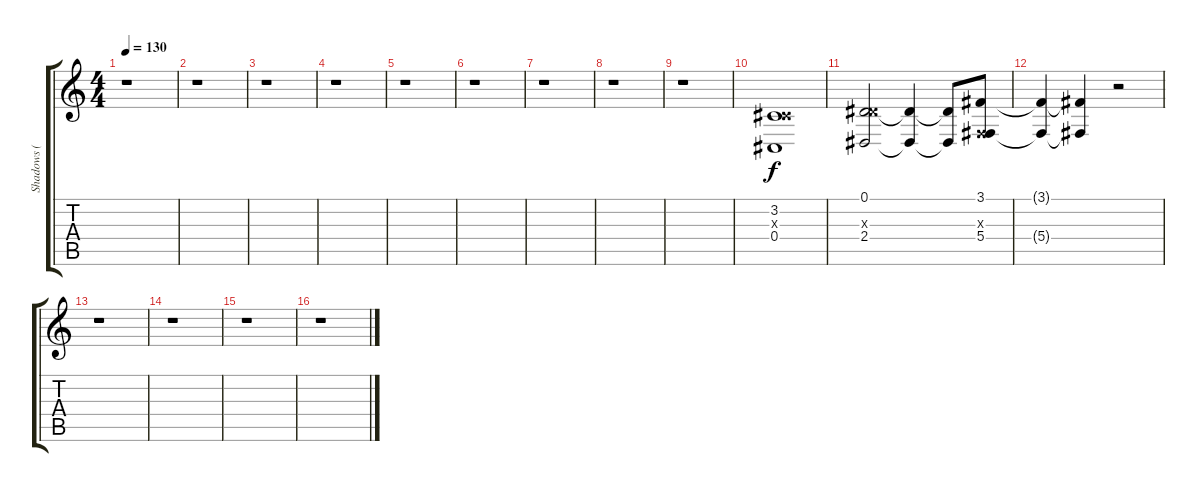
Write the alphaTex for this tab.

\track ("Shadows ( Vocals )" "Shadows ( ") {instrument clarinet}
\staff {score tabs}
\tuning (Eb4 Bb3 Gb3 Db3 Ab2 Db2) {hide}
\ts (4 4)
\tempo 130
\clef g2
\ks c
r.1{dy f} |
r.1 |
r.1 |
r.1 |
r.1 |
r.1 |
r.1 |
r.1 |
r.1 |
(3.2 7.3{x} 0.4).1 |
(0.1 9.3{x} 2.4).2 (0.1{t} 2.4{t}).4 (0.1{t} 2.4{t}).8 (3.1 0.3{x} 5.4).8 |
(3.1{t} 5.4{t}).4 (3.1{t} 5.4{t}).4 r.2 |
r.1 |
r.1 |
r.1 |
r.1
